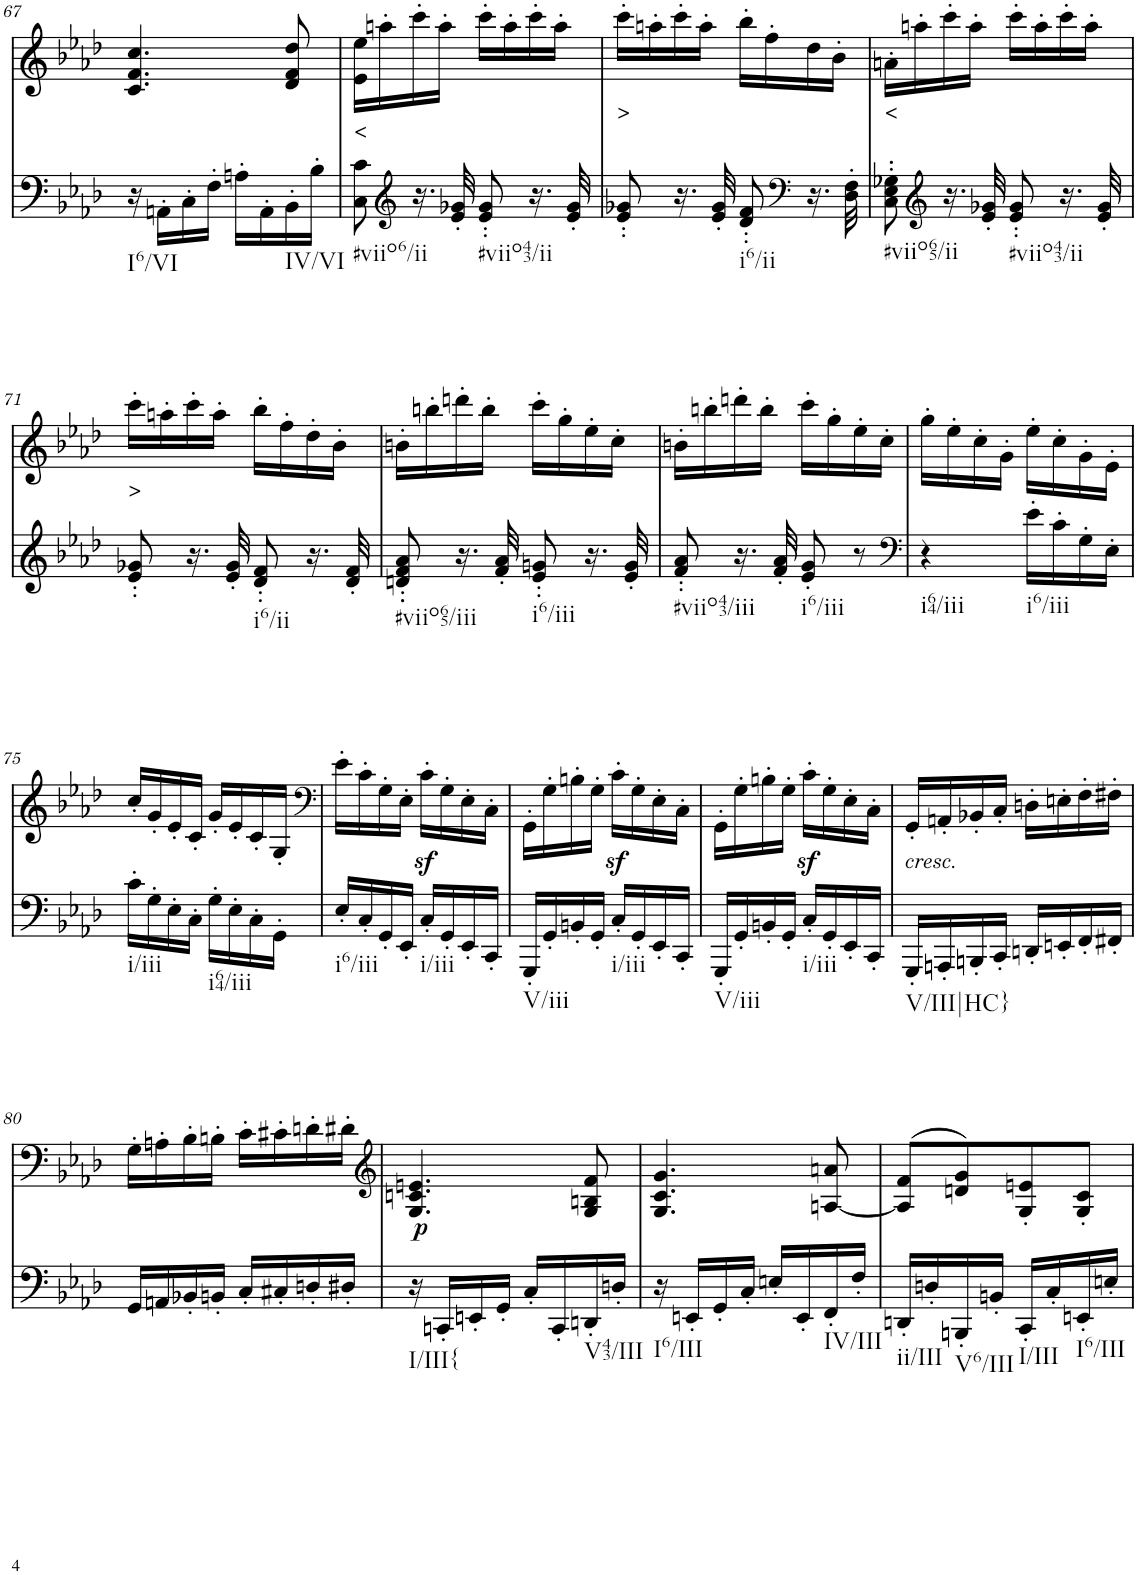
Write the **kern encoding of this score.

**kern	**dynam	**kern	**text
*part2	*part2	*part1	*part1
*staff2	*staff2	*staff1	*staff1
*I"piano	*	*I"piano	*
*I'Pno	*	*I'Pno	*
!!LO:PB:g=z
*clefF4	*	*clefG2	*
*k[b-e-a-d-]	*	*k[b-e-a-d-]	*
*A-:	*	*A-:	*
*M2/4	*	*M2/4	*
=67	=67	=67	=67
!LO:TX:b:t=I6/VI	!	!	!
16r	.	4.c/ 4.f/ 4.cc/	.
16AAn'\LL	.	.	.
16C'\	.	.	.
16F'\JJ	.	.	.
16An'\LL	.	.	.
16AA'\	.	.	.
!LO:TX:b:t=IV/VI	!	!	!
16BB-'\	.	8d-/ 8f/ 8dd-/	.
16B-'\JJ	.	.	.
=68	=68	=68	=68
!LO:TX:b:t=#viio6/ii	!	!	!
!	!	!	!LO:LY:b
8C\ 8c\	.	16e-\ 16ee-\LL	<
.	.	16aan'\	.
*clefG2	*	*	*
16.r	.	16ccc'\	.
.	.	16aa'\JJ	.
32e-/' 32g-X/'	.	.	.
!LO:TX:b:t=#viio43/ii	!	!	!
8e-/' 8g-/'	.	16ccc'\LL	.
.	.	16aa'\	.
16.r	.	16ccc'\	.
.	.	16aa'\JJ	.
32e-/' 32g-/'	.	.	.
=69	=69	=69	=69
!	!	!	!LO:LY:b
8e-/' 8g-X/'	.	16ccc'\LL	>
.	.	16aan'\	.
16.r	.	16ccc'\	.
.	.	16aa'\JJ	.
32e-/' 32g-/'	.	.	.
!LO:TX:b:t=i6/ii	!	!	!
8d-/' 8f/'	.	16bb-'\LL	.
.	.	16ff'\	.
*clefF4	*	*	*
16.r	.	16dd-\	.
.	.	16b-'\JJ	.
32D-\' 32F\'	.	.	.
=70	=70	=70	=70
!LO:TX:b:t=#viio65/ii	!	!	!
!	!	!	!LO:LY:b
8C\' 8E-\' 8G-X\'	.	16an'\LL	<
.	.	16aan'\	.
*clefG2	*	*	*
16.r	.	16ccc'\	.
.	.	16aa'\JJ	.
32e-/' 32g-X/'	.	.	.
!LO:TX:b:t=#viio43/ii	!	!	!
8e-/' 8g-/'	.	16ccc'\LL	.
.	.	16aa'\	.
16.r	.	16ccc'\	.
.	.	16aa'\JJ	.
32e-/' 32g-/'	.	.	.
!!LO:LB:g=z
=71	=71	=71	=71
!	!	!	!LO:LY:b
8e-/' 8g-X/'	.	16ccc'\LL	>
.	.	16aan'\	.
16.r	.	16ccc'\	.
.	.	16aa'\JJ	.
32e-/' 32g-/'	.	.	.
!LO:TX:b:t=i6/ii	!	!	!
8d-/' 8f/'	.	16bb-'\LL	.
.	.	16ff'\	.
16.r	.	16dd-'\	.
.	.	16b-'\JJ	.
32d-/' 32f/'	.	.	.
=72	=72	=72	=72
!LO:TX:b:t=#viio65/iii	!	!	!
8dn/' 8f/' 8a-/'	.	16bn'\LL	.
.	.	16bbn'\	.
16.r	.	16dddn'\	.
.	.	16bb'\JJ	.
32f/' 32a-/'	.	.	.
!LO:TX:b:t=i6/iii	!	!	!
8e-/' 8gn/'	.	16ccc'\LL	.
.	.	16gg'\	.
16.r	.	16ee-'\	.
.	.	16cc'\JJ	.
32e-/' 32g/'	.	.	.
=73	=73	=73	=73
!LO:TX:b:t=#viio43/iii	!	!	!
8f/' 8a-/'	.	16bn'\LL	.
.	.	16bbn'\	.
16.r	.	16dddn'\	.
.	.	16bb'\JJ	.
32f/' 32a-/'	.	.	.
!LO:TX:b:t=i6/iii	!	!	!
8e-/' 8g/'	.	16ccc'\LL	.
.	.	16gg'\	.
8r	.	16ee-'\	.
.	.	16cc'\JJ	.
=74	=74	=74	=74
*clefF4	*	*	*
!LO:TX:b:t=i64/iii	!	!	!
!	!	!	!LO:LY:b
4r	.	16gg'\LL	<
.	.	16ee-'\	.
.	.	16cc'\	.
.	.	16g'\JJ	.
!LO:TX:b:t=i6/iii	!	!	!
16e-'\LL	.	16ee-'\LL	.
16c'\	.	16cc'\	.
16G'\	.	16g'\	.
16E-'\JJ	.	16e-'\JJ	.
!!LO:LB:g=z
=75	=75	=75	=75
!LO:TX:b:t=i/iii	!	!	!
16c'\LL	.	16cc'/LL	.
16G'\	.	16g'/	.
16E-'\	.	16e-'/	.
16C'\JJ	.	16c'/JJ	.
!LO:TX:b:t=i64/iii	!	!	!
16G'\LL	.	16g'/LL	.
16E-'\	.	16e-'/	.
16C'\	.	16c'/	.
16GG'\JJ	.	16G'/JJ	.
=76	=76	=76	=76
*	*	*clefF4	*
!LO:TX:b:t=i6/iii	!	!	!
16E-'/LL	.	16e-'\LL	.
16C'/	.	16c'\	.
16GG'/	.	16G'\	.
16EE-'/JJ	.	16E-'\JJ	.
!LO:TX:b:t=i/iii	!	!	!
16C'/LL	.	16cz<'\LL	.
16GG'/	.	16G'\	.
16EE-'/	.	16E-'\	.
16CC'/JJ	.	16C'\JJ	.
=77	=77	=77	=77
!LO:TX:b:t=V/iii	!	!	!
16GGG'/LL	.	16GG'\LL	.
16GG'/	.	16G'\	.
16BBn'/	.	16Bn'\	.
16GG'/JJ	.	16G'\JJ	.
!LO:TX:b:t=i/iii	!	!	!
16C'/LL	.	16cz<'\LL	.
16GG'/	.	16G'\	.
16EE-'/	.	16E-'\	.
16CC'/JJ	.	16C'\JJ	.
=78	=78	=78	=78
!LO:TX:b:t=V/iii	!	!	!
16GGG'/LL	.	16GG'\LL	.
16GG'/	.	16G'\	.
16BBn'/	.	16Bn'\	.
16GG'/JJ	.	16G'\JJ	.
!LO:TX:b:t=i/iii	!	!	!
16C'/LL	.	16cz<'\LL	.
16GG'/	.	16G'\	.
16EE-'/	.	16E-'\	.
16CC'/JJ	.	16C'\JJ	.
=79	=79	=79	=79
!	!	!LO:TX:b:i:t=cresc.	!
!LO:TX:b:t=V/III|HC}	!	!	!
!	!	!	!LO:LY:b
16GGG'/LL	.	16GG'/LL	p
16AAAn'/	.	16AAn'/	.
16BBBn'/	.	16BB-X'/	.
16CC'/JJ	.	16C'/JJ	.
16DDn'/LL	.	16Dn'\LL	.
16EEn'/	.	16En'\	.
16FF'/	.	16F'\	.
16FF#X'/JJ	.	16F#X'\JJ	.
!!LO:LB:g=z
=80	=80	=80	=80
16GG/LL	.	16G'\LL	.
16AAn/	.	16An'\	.
16BB-X'/	.	16B-'\	.
16BBn'/JJ	.	16Bn'\JJ	.
16C'/LL	.	16c'\LL	.
16C#X'/	.	16c#X'\	.
16Dn'/	.	16dn'\	.
16D#X'/JJ	.	16d#X'\JJ	.
=81	=81	=81	=81
*	*	*clefG2	*
!LO:TX:b:t=I/III{	!	!	!
!	!LO:DY:a	!	!LO:LY:b
16r	p	4.G/ 4.cn/ 4.en/	p
16CCn'/LL	.	.	.
16EEn'/	.	.	.
16GG'/JJ	.	.	.
16C'/LL	.	.	.
16CC'/	.	.	.
!LO:TX:b:t=V43/III	!	!	!
16DDn'/	.	8G/ 8Bn/ 8f/	.
16Dn'/JJ	.	.	.
=82	=82	=82	=82
!LO:TX:b:t=I6/III	!	!	!
16r	.	4.G/ 4.c/ 4.g/	.
16EEn'/LL	.	.	.
16GG'/	.	.	.
16C'/JJ	.	.	.
16En'/LL	.	.	.
16EE'/	.	.	.
!LO:TX:b:t=IV/III	!	!	!
16FF'/	.	[8An/ 8an/	.
16F'/JJ	.	.	.
=83	=83	=83	=83
!LO:TX:b:t=ii/III	!	!	!
16DDn'/LL	.	(>8A/] 8f/L	.
16Dn'/	.	.	.
!LO:TX:b:t=V6/III	!	!	!
16BBBn'/	.	8dn/ 8g/)	.
16BBn'/JJ	.	.	.
!LO:TX:b:t=I/III	!	!	!
16CC'/LL	.	8G/' 8en/'	.
16C'/	.	.	.
!LO:TX:b:t=I6/III	!	!	!
16EEn'/	.	8G/' 8c/'J	.
16En'/JJ	.	.	.
=	=	=	=
*-	*-	*-	*-
